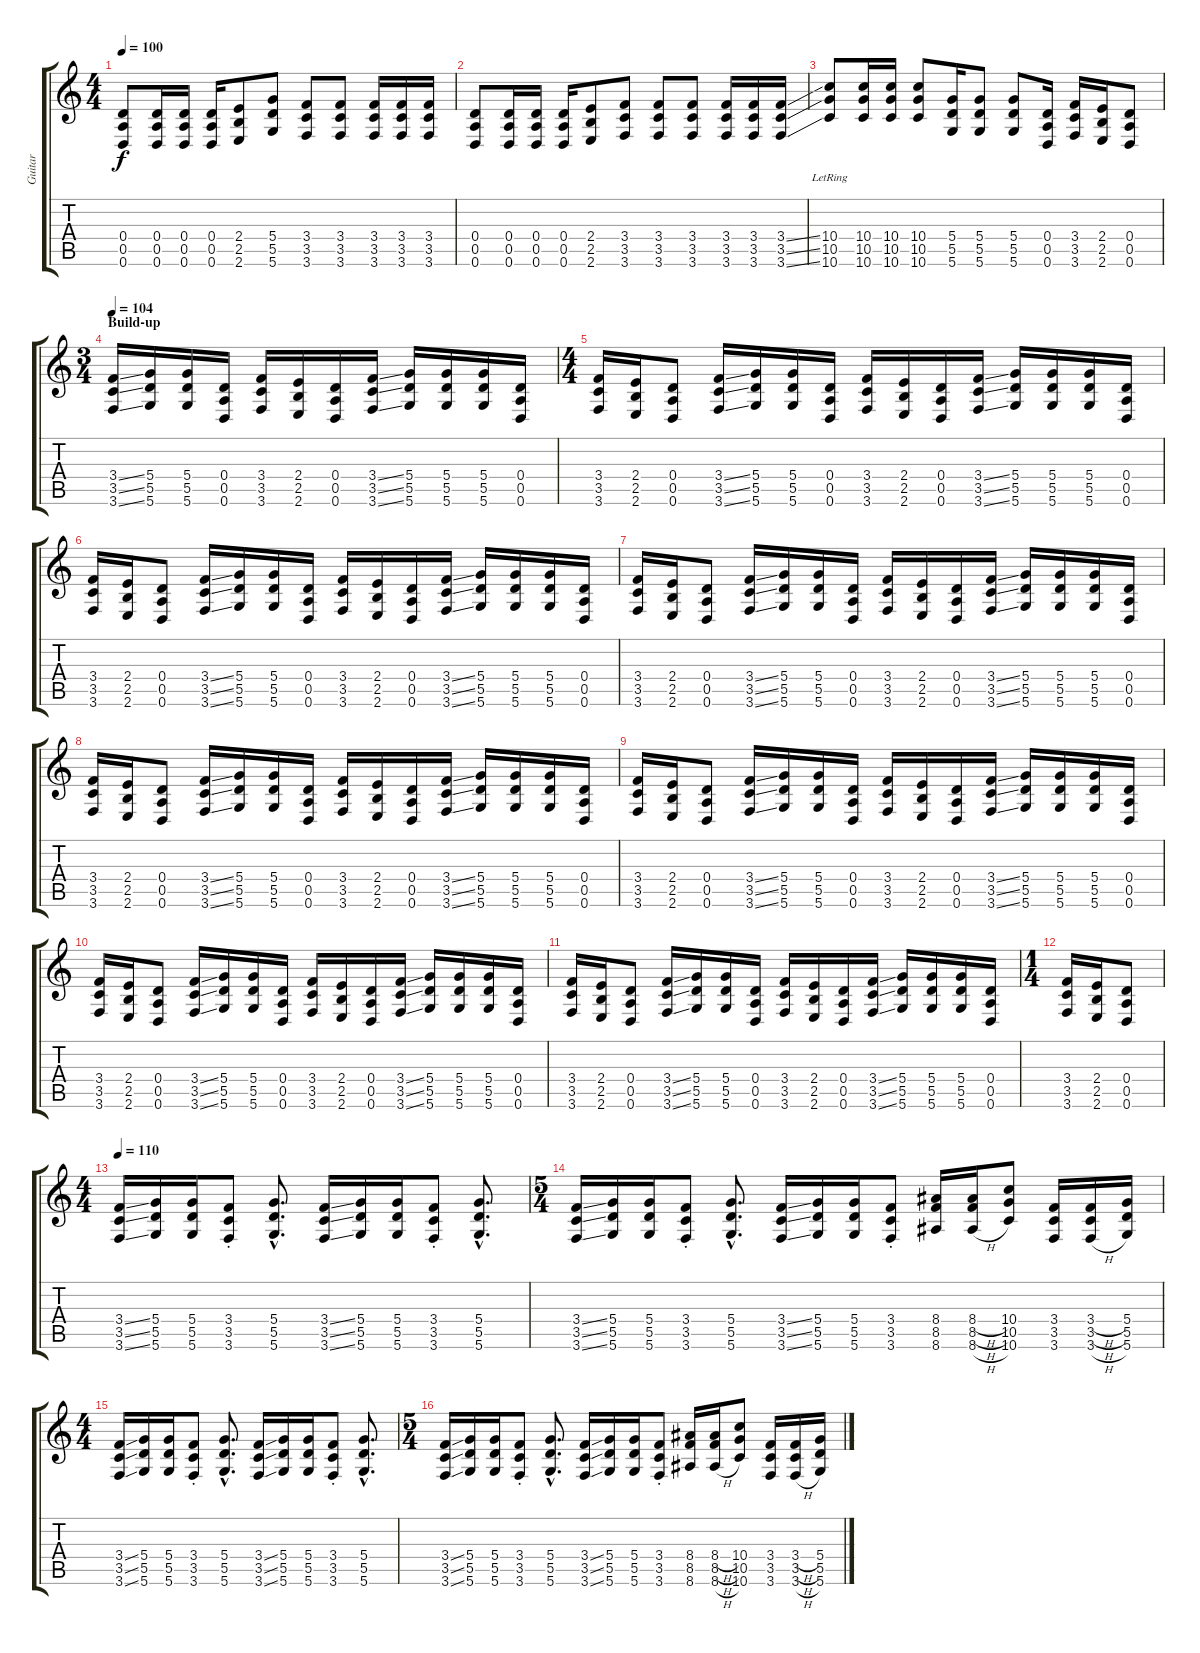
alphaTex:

\track ("Guitar" "Guitar") {instrument overdrivenguitar}
\staff {score tabs}
\tuning (E4 B3 G3 D3 A2 D2) {hide}
\ts (4 4)
\tempo 100
\clef g2
\ks c
(0.4 0.5 0.6).8{dy f} (0.4 0.5 0.6).16 (0.4 0.5 0.6).16 (0.4 0.5 0.6).16 (2.4 2.5 2.6).8 (5.4 5.5 5.6).8 (3.4 3.5 3.6).8 (3.4 3.5 3.6).8 (3.4 3.5 3.6).16 (3.4 3.5 3.6).16 (3.4 3.5 3.6).16 |
(0.4 0.5 0.6).8 (0.4 0.5 0.6).16 (0.4 0.5 0.6).16 (0.4 0.5 0.6).16 (2.4 2.5 2.6).8 (3.4 3.5 3.6).8 (3.4 3.5 3.6).8 (3.4 3.5 3.6).8 (3.4 3.5 3.6).16 (3.4 3.5 3.6).16 (3.4{ss} 3.5{ss} 3.6{ss}).16 |
(10.4{lr} 10.5{lr} 10.6{lr}).8 (10.4 10.5 10.6).16 (10.4 10.5 10.6).16 (10.4 10.5 10.6).8 (5.4 5.5 5.6).16 (5.4 5.5 5.6).8 (5.4 5.5 5.6).8 (0.4 0.5 0.6).16 (3.4 3.5 3.6).16 (2.4 2.5 2.6).16 (0.4 0.5 0.6).8 |
\ts (3 4)
\section ("" "Build-up")
\tempo 104
(3.4{ss} 3.5{ss} 3.6{ss}).16 (5.4 5.5 5.6).16 (5.4 5.5 5.6).16 (0.4 0.5 0.6).16 (3.4 3.5 3.6).16 (2.4 2.5 2.6).16 (0.4 0.5 0.6).16 (3.4{ss} 3.5{ss} 3.6{ss}).16 (5.4 5.5 5.6).16 (5.4 5.5 5.6).16 (5.4 5.5 5.6).16 (0.4 0.5 0.6).16 |
\ts (4 4)
(3.4 3.5 3.6).16 (2.4 2.5 2.6).16 (0.4 0.5 0.6).8 (3.4{ss} 3.5{ss} 3.6{ss}).16 (5.4 5.5 5.6).16 (5.4 5.5 5.6).16 (0.4 0.5 0.6).16 (3.4 3.5 3.6).16 (2.4 2.5 2.6).16 (0.4 0.5 0.6).16 (3.4{ss} 3.5{ss} 3.6{ss}).16 (5.4 5.5 5.6).16 (5.4 5.5 5.6).16 (5.4 5.5 5.6).16 (0.4 0.5 0.6).16 |
(3.4 3.5 3.6).16 (2.4 2.5 2.6).16 (0.4 0.5 0.6).8 (3.4{ss} 3.5{ss} 3.6{ss}).16 (5.4 5.5 5.6).16 (5.4 5.5 5.6).16 (0.4 0.5 0.6).16 (3.4 3.5 3.6).16 (2.4 2.5 2.6).16 (0.4 0.5 0.6).16 (3.4{ss} 3.5{ss} 3.6{ss}).16 (5.4 5.5 5.6).16 (5.4 5.5 5.6).16 (5.4 5.5 5.6).16 (0.4 0.5 0.6).16 |
(3.4 3.5 3.6).16 (2.4 2.5 2.6).16 (0.4 0.5 0.6).8 (3.4{ss} 3.5{ss} 3.6{ss}).16 (5.4 5.5 5.6).16 (5.4 5.5 5.6).16 (0.4 0.5 0.6).16 (3.4 3.5 3.6).16 (2.4 2.5 2.6).16 (0.4 0.5 0.6).16 (3.4{ss} 3.5{ss} 3.6{ss}).16 (5.4 5.5 5.6).16 (5.4 5.5 5.6).16 (5.4 5.5 5.6).16 (0.4 0.5 0.6).16 |
(3.4 3.5 3.6).16 (2.4 2.5 2.6).16 (0.4 0.5 0.6).8 (3.4{ss} 3.5{ss} 3.6{ss}).16 (5.4 5.5 5.6).16 (5.4 5.5 5.6).16 (0.4 0.5 0.6).16 (3.4 3.5 3.6).16 (2.4 2.5 2.6).16 (0.4 0.5 0.6).16 (3.4{ss} 3.5{ss} 3.6{ss}).16 (5.4 5.5 5.6).16 (5.4 5.5 5.6).16 (5.4 5.5 5.6).16 (0.4 0.5 0.6).16 |
(3.4 3.5 3.6).16 (2.4 2.5 2.6).16 (0.4 0.5 0.6).8 (3.4{ss} 3.5{ss} 3.6{ss}).16 (5.4 5.5 5.6).16 (5.4 5.5 5.6).16 (0.4 0.5 0.6).16 (3.4 3.5 3.6).16 (2.4 2.5 2.6).16 (0.4 0.5 0.6).16 (3.4{ss} 3.5{ss} 3.6{ss}).16 (5.4 5.5 5.6).16 (5.4 5.5 5.6).16 (5.4 5.5 5.6).16 (0.4 0.5 0.6).16 |
(3.4 3.5 3.6).16 (2.4 2.5 2.6).16 (0.4 0.5 0.6).8 (3.4{ss} 3.5{ss} 3.6{ss}).16 (5.4 5.5 5.6).16 (5.4 5.5 5.6).16 (0.4 0.5 0.6).16 (3.4 3.5 3.6).16 (2.4 2.5 2.6).16 (0.4 0.5 0.6).16 (3.4{ss} 3.5{ss} 3.6{ss}).16 (5.4 5.5 5.6).16 (5.4 5.5 5.6).16 (5.4 5.5 5.6).16 (0.4 0.5 0.6).16 |
(3.4 3.5 3.6).16 (2.4 2.5 2.6).16 (0.4 0.5 0.6).8 (3.4{ss} 3.5{ss} 3.6{ss}).16 (5.4 5.5 5.6).16 (5.4 5.5 5.6).16 (0.4 0.5 0.6).16 (3.4 3.5 3.6).16 (2.4 2.5 2.6).16 (0.4 0.5 0.6).16 (3.4{ss} 3.5{ss} 3.6{ss}).16 (5.4 5.5 5.6).16 (5.4 5.5 5.6).16 (5.4 5.5 5.6).16 (0.4 0.5 0.6).16 |
\ts (1 4)
(3.4 3.5 3.6).16 (2.4 2.5 2.6).16 (0.4 0.5 0.6).8 |
\ts (4 4)
\tempo 110
(3.4{ss} 3.5{ss} 3.6{ss}).16 (5.4 5.5 5.6).16 (5.4 5.5 5.6).16 (3.4{st} 3.5{st} 3.6{st}).8 (5.4{hac} 5.5{hac} 5.6{hac}).8{d} (3.4{ss} 3.5{ss} 3.6{ss}).16 (5.4 5.5 5.6).16 (5.4 5.5 5.6).16 (3.4{st} 3.5{st} 3.6{st}).8 (5.4{hac} 5.5{hac} 5.6{hac}).8{d} |
\ts (5 4)
(3.4{ss} 3.5{ss} 3.6{ss}).16 (5.4 5.5 5.6).16 (5.4 5.5 5.6).16 (3.4{st} 3.5{st} 3.6{st}).8 (5.4{hac} 5.5{hac} 5.6{hac}).8{d} (3.4{ss} 3.5{ss} 3.6{ss}).16 (5.4 5.5 5.6).16 (5.4 5.5 5.6).16 (3.4{st} 3.5{st} 3.6{st}).8 (8.4 8.5 8.6).16 (8.4{h} 8.5{h} 8.6{h}).16 (10.4 10.5 10.6).8 (3.4 3.5 3.6).16 (3.4{h} 3.5{h} 3.6{h}).16 (5.4 5.5 5.6).16 |
\ts (4 4)
(3.4{ss} 3.5{ss} 3.6{ss}).16 (5.4 5.5 5.6).16 (5.4 5.5 5.6).16 (3.4{st} 3.5{st} 3.6{st}).8 (5.4{hac} 5.5{hac} 5.6{hac}).8{d} (3.4{ss} 3.5{ss} 3.6{ss}).16 (5.4 5.5 5.6).16 (5.4 5.5 5.6).16 (3.4{st} 3.5{st} 3.6{st}).8 (5.4{hac} 5.5{hac} 5.6{hac}).8{d} |
\ts (5 4)
(3.4{ss} 3.5{ss} 3.6{ss}).16 (5.4 5.5 5.6).16 (5.4 5.5 5.6).16 (3.4{st} 3.5{st} 3.6{st}).8 (5.4{hac} 5.5{hac} 5.6{hac}).8{d} (3.4{ss} 3.5{ss} 3.6{ss}).16 (5.4 5.5 5.6).16 (5.4 5.5 5.6).16 (3.4{st} 3.5{st} 3.6{st}).8 (8.4 8.5 8.6).16 (8.4{h} 8.5{h} 8.6{h}).16 (10.4 10.5 10.6).8 (3.4 3.5 3.6).16 (3.4{h} 3.5{h} 3.6{h}).16 (5.4 5.5 5.6).16
